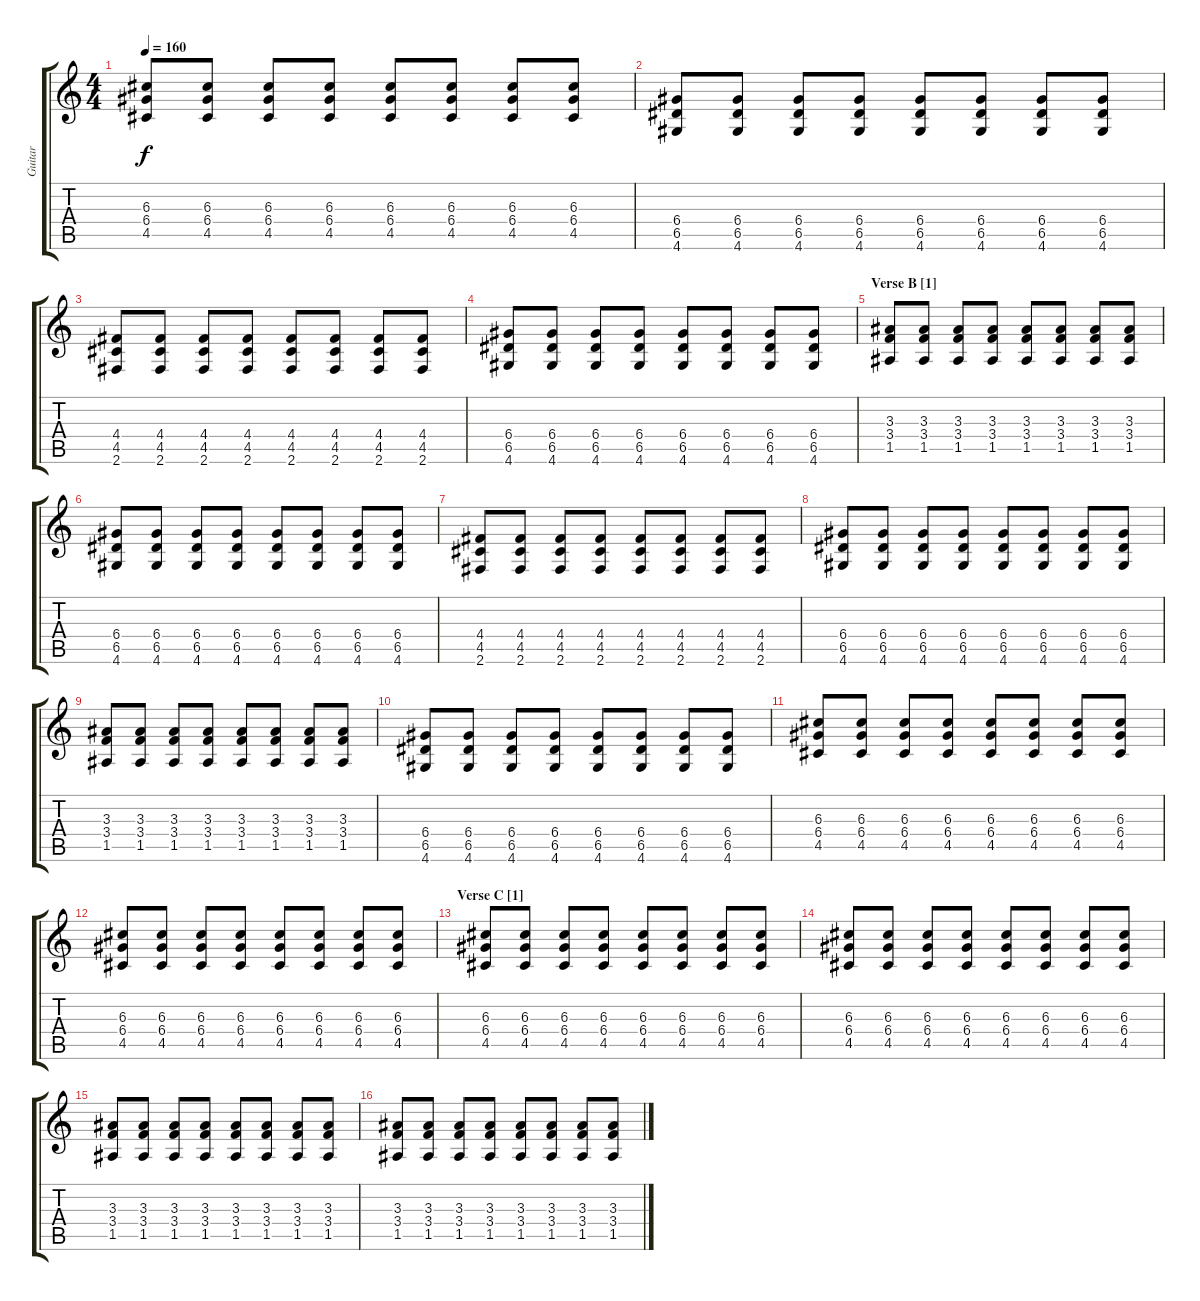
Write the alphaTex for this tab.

\track ("Guitar" "Guitar") {instrument overdrivenguitar}
\staff {score tabs}
\tuning (E4 B3 G3 D3 A2 E2) {hide}
\ts (4 4)
\tempo 160
\clef g2
\ks c
(6.3 6.4 4.5).8{dy f} (6.3 6.4 4.5).8 (6.3 6.4 4.5).8 (6.3 6.4 4.5).8 (6.3 6.4 4.5).8 (6.3 6.4 4.5).8 (6.3 6.4 4.5).8 (6.3 6.4 4.5).8 |
(6.4 6.5 4.6).8 (6.4 6.5 4.6).8 (6.4 6.5 4.6).8 (6.4 6.5 4.6).8 (6.4 6.5 4.6).8 (6.4 6.5 4.6).8 (6.4 6.5 4.6).8 (6.4 6.5 4.6).8 |
(4.4 4.5 2.6).8 (4.4 4.5 2.6).8 (4.4 4.5 2.6).8 (4.4 4.5 2.6).8 (4.4 4.5 2.6).8 (4.4 4.5 2.6).8 (4.4 4.5 2.6).8 (4.4 4.5 2.6).8 |
(6.4 6.5 4.6).8 (6.4 6.5 4.6).8 (6.4 6.5 4.6).8 (6.4 6.5 4.6).8 (6.4 6.5 4.6).8 (6.4 6.5 4.6).8 (6.4 6.5 4.6).8 (6.4 6.5 4.6).8 |
\section ("" "Verse B [1]")
(3.3 3.4 1.5).8 (3.3 3.4 1.5).8 (3.3 3.4 1.5).8 (3.3 3.4 1.5).8 (3.3 3.4 1.5).8 (3.3 3.4 1.5).8 (3.3 3.4 1.5).8 (3.3 3.4 1.5).8 |
(6.4 6.5 4.6).8 (6.4 6.5 4.6).8 (6.4 6.5 4.6).8 (6.4 6.5 4.6).8 (6.4 6.5 4.6).8 (6.4 6.5 4.6).8 (6.4 6.5 4.6).8 (6.4 6.5 4.6).8 |
(4.4 4.5 2.6).8 (4.4 4.5 2.6).8 (4.4 4.5 2.6).8 (4.4 4.5 2.6).8 (4.4 4.5 2.6).8 (4.4 4.5 2.6).8 (4.4 4.5 2.6).8 (4.4 4.5 2.6).8 |
(6.4 6.5 4.6).8 (6.4 6.5 4.6).8 (6.4 6.5 4.6).8 (6.4 6.5 4.6).8 (6.4 6.5 4.6).8 (6.4 6.5 4.6).8 (6.4 6.5 4.6).8 (6.4 6.5 4.6).8 |
(3.3 3.4 1.5).8 (3.3 3.4 1.5).8 (3.3 3.4 1.5).8 (3.3 3.4 1.5).8 (3.3 3.4 1.5).8 (3.3 3.4 1.5).8 (3.3 3.4 1.5).8 (3.3 3.4 1.5).8 |
(6.4 6.5 4.6).8 (6.4 6.5 4.6).8 (6.4 6.5 4.6).8 (6.4 6.5 4.6).8 (6.4 6.5 4.6).8 (6.4 6.5 4.6).8 (6.4 6.5 4.6).8 (6.4 6.5 4.6).8 |
(6.3 6.4 4.5).8 (6.3 6.4 4.5).8 (6.3 6.4 4.5).8 (6.3 6.4 4.5).8 (6.3 6.4 4.5).8 (6.3 6.4 4.5).8 (6.3 6.4 4.5).8 (6.3 6.4 4.5).8 |
(6.3 6.4 4.5).8 (6.3 6.4 4.5).8 (6.3 6.4 4.5).8 (6.3 6.4 4.5).8 (6.3 6.4 4.5).8 (6.3 6.4 4.5).8 (6.3 6.4 4.5).8 (6.3 6.4 4.5).8 |
\section ("" "Verse C [1]")
(6.3 6.4 4.5).8 (6.3 6.4 4.5).8 (6.3 6.4 4.5).8 (6.3 6.4 4.5).8 (6.3 6.4 4.5).8 (6.3 6.4 4.5).8 (6.3 6.4 4.5).8 (6.3 6.4 4.5).8 |
(6.3 6.4 4.5).8 (6.3 6.4 4.5).8 (6.3 6.4 4.5).8 (6.3 6.4 4.5).8 (6.3 6.4 4.5).8 (6.3 6.4 4.5).8 (6.3 6.4 4.5).8 (6.3 6.4 4.5).8 |
(3.3 3.4 1.5).8 (3.3 3.4 1.5).8 (3.3 3.4 1.5).8 (3.3 3.4 1.5).8 (3.3 3.4 1.5).8 (3.3 3.4 1.5).8 (3.3 3.4 1.5).8 (3.3 3.4 1.5).8 |
(3.3 3.4 1.5).8 (3.3 3.4 1.5).8 (3.3 3.4 1.5).8 (3.3 3.4 1.5).8 (3.3 3.4 1.5).8 (3.3 3.4 1.5).8 (3.3 3.4 1.5).8 (3.3 3.4 1.5).8
